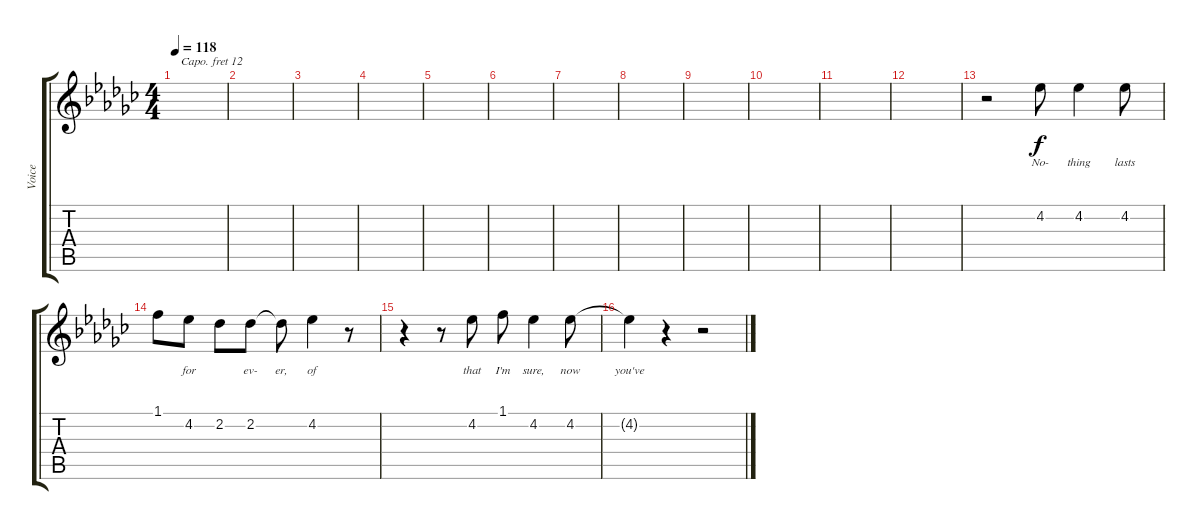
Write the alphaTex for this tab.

\track ("Voice" "Voice") {instrument lead6voice}
\staff {score tabs}
\capo 12
\tuning (E4 B3 G3 D3 A2 E2) {hide}
\ts (4 4)
\tempo 118
\clef g2
\ks ebminor
|
|
|
|
|
|
|
|
|
|
|
|
r.2 4.2.8{lyrics (0 "No-") lyrics (1 "") lyrics (2 "") lyrics (3 "") lyrics (4 "")} 4.2.4{lyrics (0 "thing") lyrics (1 "") lyrics (2 "") lyrics (3 "") lyrics (4 "")} 4.2.8{lyrics (0 "lasts ") lyrics (1 "") lyrics (2 "") lyrics (3 "") lyrics (4 "")} |
1.1.8{lyrics (0 "") lyrics (1 "") lyrics (2 "") lyrics (3 "") lyrics (4 "")} 4.2.8{lyrics (0 "for ") lyrics (1 "") lyrics (2 "") lyrics (3 "") lyrics (4 "")} 2.2.8{lyrics (0 "") lyrics (1 "") lyrics (2 "") lyrics (3 "") lyrics (4 "")} 2.2.8{lyrics (0 "ev-") lyrics (1 "") lyrics (2 "") lyrics (3 "") lyrics (4 "")} 2.2{t}.8{lyrics (0 "er,") lyrics (1 "") lyrics (2 "") lyrics (3 "") lyrics (4 "")} 4.2.4{lyrics (0 "of") lyrics (1 "") lyrics (2 "") lyrics (3 "") lyrics (4 "")} r.8 |
r.4 r.8 4.2.8{lyrics (0 "that") lyrics (1 "") lyrics (2 "") lyrics (3 "") lyrics (4 "")} 1.1.8{lyrics (0 "I'm") lyrics (1 "") lyrics (2 "") lyrics (3 "") lyrics (4 "")} 4.2.4{lyrics (0 "sure, ") lyrics (1 "") lyrics (2 "") lyrics (3 "") lyrics (4 "")} 4.2.8{lyrics (0 "now") lyrics (1 "") lyrics (2 "") lyrics (3 "") lyrics (4 "")} |
4.2{t}.4{lyrics (0 "you've") lyrics (1 "") lyrics (2 "") lyrics (3 "") lyrics (4 "")} r.4 r.2
